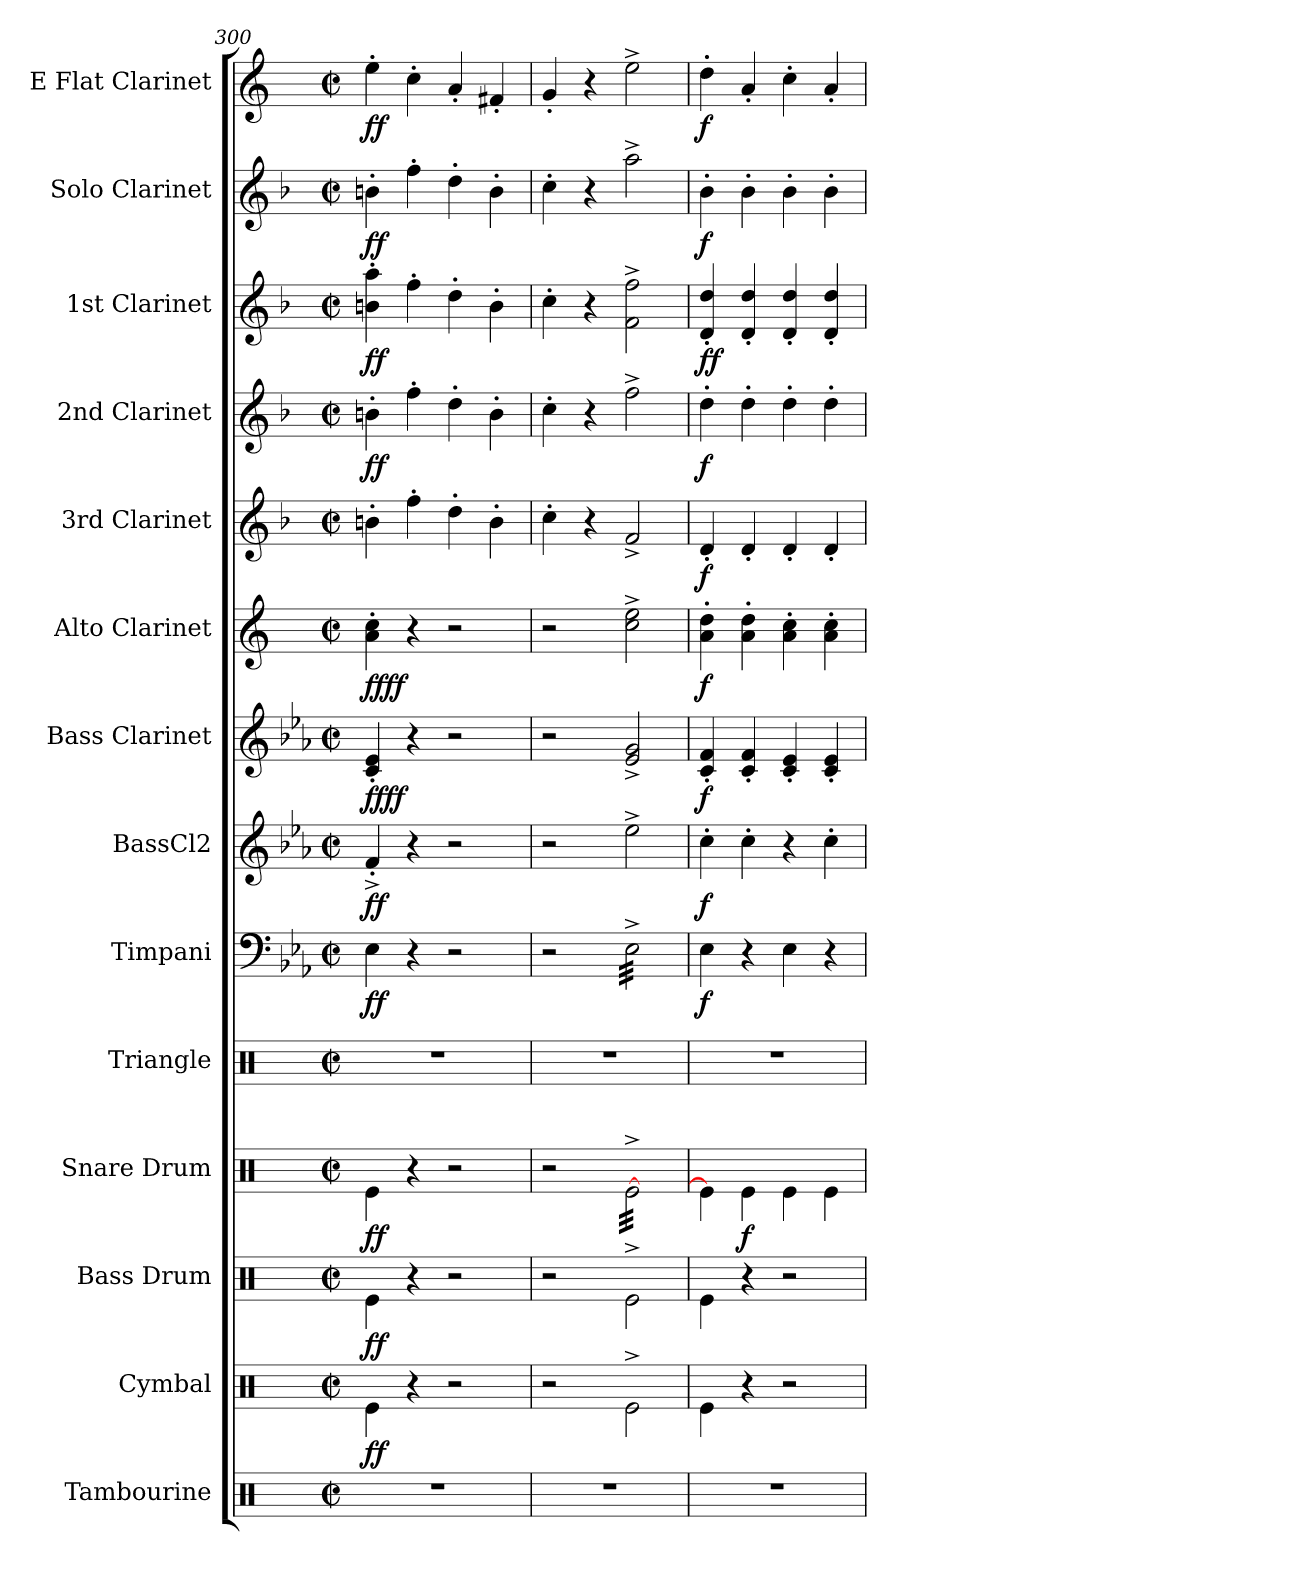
**kern	**kern	**dynam	**kern	**dynam	**kern	**dynam	**kern	**kern	**dynam	**kern	**dynam	**kern	**dynam	**kern	**dynam	**kern	**dynam	**kern	**dynam	**kern	**dynam	**kern	**dynam	**kern	**dynam
*part14	*part13	*part13	*part12	*part12	*part11	*part11	*part10	*part9	*part9	*part8	*part8	*part7	*part7	*part6	*part6	*part5	*part5	*part4	*part4	*part3	*part3	*part2	*part2	*part1	*part1
*staff14	*staff13	*staff13	*staff12	*staff12	*staff11	*staff11	*staff10	*staff9	*staff9	*staff8	*staff8	*staff7	*staff7	*staff6	*staff6	*staff5	*staff5	*staff4	*staff4	*staff3	*staff3	*staff2	*staff2	*staff1	*staff1
*I"Tambourine	*I"Cymbal	*	*I"Bass Drum	*	*I"Snare Drum	*	*I"Triangle	*I"Timpani	*	*I"BassCl2	*	*I"Bass Clarinet	*	*I"Alto Clarinet	*	*I"3rd Clarinet	*	*I"2nd Clarinet	*	*I"1st Clarinet	*	*I"Solo Clarinet	*	*I"E Flat Clarinet	*
*I'Tamb.	*I'Cym.	*	*I'B. Dr.	*	*I'Sn. Dr.	*	*I'Trgl.	*I'Timp.	*	*I'B. Cl2	*	*I'B. Cl.	*	*I'A. Cl.	*	*I'3rdCl.	*	*I'2nd Cl.	*	*I'1stCl.	*	*I'SoloCl.	*	*	*
*clefX	*clefX	*	*clefX	*	*clefX	*	*clefX	*clefF4	*	*clefG2	*	*clefG2	*	*clefG2	*	*clefG2	*	*clefG2	*	*clefG2	*	*clefG2	*	*clefG2	*
*	*	*	*	*	*	*	*	*	*	*ITrd8c14	*	*ITrd8c14	*	*ITrd5c9	*	*ITrd1c2	*	*ITrd1c2	*	*ITrd1c2	*	*ITrd1c2	*	*ITrd-2c-3	*
*k[]	*k[]	*	*k[]	*	*k[]	*	*k[]	*k[b-e-a-]	*	*k[b-e-a-]	*	*k[b-e-a-]	*	*k[b-e-a-]	*	*k[b-e-a-]	*	*k[b-e-a-]	*	*k[b-e-a-]	*	*k[b-e-a-]	*	*k[b-e-a-]	*
*M4/4	*M4/4	*	*M4/4	*	*M4/4	*	*M4/4	*M4/4	*	*M4/4	*	*M4/4	*	*M4/4	*	*M4/4	*	*M4/4	*	*M4/4	*	*M4/4	*	*M4/4	*
*met(c|)	*met(c|)	*	*met(c|)	*	*met(c|)	*	*met(c|)	*met(c|)	*	*met(c|)	*	*met(c|)	*	*met(c|)	*	*met(c|)	*	*met(c|)	*	*met(c|)	*	*met(c|)	*	*met(c|)	*
=300	=300	=300	=300	=300	=300	=300	=300	=300	=300	=300	=300	=300	=300	=300	=300	=300	=300	=300	=300	=300	=300	=300	=300	=300	=300
!	!	!LO:DY:b	!	!LO:DY:b	!	!LO:DY:b	!	!	!LO:DY:b	!	!LO:DY:b	!	!LO:DY:b	!	!	!	!	!	!	!	!	!	!	!	!
!	!	!	!	!	!	!	!	!	!	!	!	!	!LO:DY:n=1:b	!	!LO:DY:b	!	!	!	!	!	!	!	!	!	!
!	!	!	!	!	!	!	!	!	!	!	!	!	!	!	!LO:DY:n=1:b	!	!	!	!LO:DY:b	!	!LO:DY:b	!	!LO:DY:b	!	!LO:DY:b
1r	4Re\	ff	4Re\	ff	4Re\	ff	1r	4E-\	ff	4F'^/	ff	4C/' 4E-/'	ff ff	4c\' 4e-\'	ff ff	4an'\	.	4an'\	ff	4an\' 4gg\'	ff	4an'\	ff	4gg'\	ff
.	4r	.	4r	.	4r	.	.	4r	.	4r	.	4r	.	4r	.	4ee-'\	.	4ee-'\	.	4ee-'\	.	4ee-'\	.	4ee-'\	.
.	2r	.	2r	.	2r	.	.	2r	.	2r	.	2r	.	2r	.	4cc'\	.	4cc'\	.	4cc'\	.	4cc'\	.	4cc'/	.
.	.	.	.	.	.	.	.	.	.	.	.	.	.	.	.	4a'\	.	4a'\	.	4a'\	.	4a'\	.	4an'/	.
=301	=301	=301	=301	=301	=301	=301	=301	=301	=301	=301	=301	=301	=301	=301	=301	=301	=301	=301	=301	=301	=301	=301	=301	=301	=301
1r	2r	.	2r	.	2r	.	1r	2r	.	2r	.	2r	.	2r	.	4b-'\	.	4b-'\	.	4b-'\	.	4b-'\	.	4b-'/	.
.	.	.	.	.	.	.	.	.	.	.	.	.	.	.	.	4r	.	4r	.	4r	.	4r	.	4r	.
*	*	*	*	*	*tremolo	*	*	*	*	*	*	*	*	*	*	*	*	*	*	*	*	*	*	*	*
*	*	*	*	*	*	*	*	*tremolo	*	*	*	*	*	*	*	*	*	*	*	*	*	*	*	*	*
.	2Re^\	.	2Re^\	.	[32Re^\LLL	.	.	32E-^\LLL	.	2e-^\	.	2E-/^ 2G/^	.	2e-\^ 2g\^	.	2e-^/	.	2ee-^\	.	2e-\^ 2ee-\^	.	2gg^\	.	2gg^\	.
.	.	.	.	.	32Re^\	.	.	32E-^\	.	.	.	.	.	.	.	.	.	.	.	.	.	.	.	.	.
.	.	.	.	.	32Re^\	.	.	32E-^\	.	.	.	.	.	.	.	.	.	.	.	.	.	.	.	.	.
.	.	.	.	.	32Re^\	.	.	32E-^\	.	.	.	.	.	.	.	.	.	.	.	.	.	.	.	.	.
.	.	.	.	.	32Re^\	.	.	32E-^\	.	.	.	.	.	.	.	.	.	.	.	.	.	.	.	.	.
.	.	.	.	.	32Re^\	.	.	32E-^\	.	.	.	.	.	.	.	.	.	.	.	.	.	.	.	.	.
.	.	.	.	.	32Re^\	.	.	32E-^\	.	.	.	.	.	.	.	.	.	.	.	.	.	.	.	.	.
.	.	.	.	.	32Re^\	.	.	32E-^\	.	.	.	.	.	.	.	.	.	.	.	.	.	.	.	.	.
.	.	.	.	.	32Re^\	.	.	32E-^\	.	.	.	.	.	.	.	.	.	.	.	.	.	.	.	.	.
.	.	.	.	.	32Re^\	.	.	32E-^\	.	.	.	.	.	.	.	.	.	.	.	.	.	.	.	.	.
.	.	.	.	.	32Re^\	.	.	32E-^\	.	.	.	.	.	.	.	.	.	.	.	.	.	.	.	.	.
.	.	.	.	.	32Re^\	.	.	32E-^\	.	.	.	.	.	.	.	.	.	.	.	.	.	.	.	.	.
.	.	.	.	.	32Re^\	.	.	32E-^\	.	.	.	.	.	.	.	.	.	.	.	.	.	.	.	.	.
.	.	.	.	.	32Re^\	.	.	32E-^\	.	.	.	.	.	.	.	.	.	.	.	.	.	.	.	.	.
.	.	.	.	.	32Re^\	.	.	32E-^\	.	.	.	.	.	.	.	.	.	.	.	.	.	.	.	.	.
.	.	.	.	.	32Re^\JJJ	.	.	32E-^\JJJ	.	.	.	.	.	.	.	.	.	.	.	.	.	.	.	.	.
*	*	*	*	*	*	*	*	*Xtremolo	*	*	*	*	*	*	*	*	*	*	*	*	*	*	*	*	*
*	*	*	*	*	*Xtremolo	*	*	*	*	*	*	*	*	*	*	*	*	*	*	*	*	*	*	*	*
!!LO:PB:g=z
=302	=302	=302	=302	=302	=302	=302	=302	=302	=302	=302	=302	=302	=302	=302	=302	=302	=302	=302	=302	=302	=302	=302	=302	=302	=302
!	!	!	!	!	!	!	!	!	!LO:DY:b	!	!LO:DY:b	!	!LO:DY:b	!	!LO:DY:b	!	!LO:DY:b	!	!LO:DY:b	!	!LO:DY:b	!	!	!	!
!	!	!	!	!	!	!	!	!	!	!	!	!	!	!	!	!	!	!	!	!	!LO:DY:n=1:b	!	!LO:DY:b	!	!LO:DY:b
1r	4Re\	.	4Re\	.	4Re\]	.	1r	4E-\	f	4c'\	f	4C/' 4F/'	f	4c\' 4f\'	f	4c'/	f	4cc'\	f	4c/' 4cc/'	f f	4a-'\	f	4ff'\	f
!	!	!	!	!	!	!LO:DY:b	!	!	!	!	!	!	!	!	!	!	!	!	!	!	!	!	!	!	!
.	4r	.	4r	.	4Re\	f	.	4r	.	4c'\	.	4C/' 4F/'	.	4c\' 4f\'	.	4c'/	.	4cc'\	.	4c/' 4cc/'	.	4a-'\	.	4cc'/	.
.	2r	.	2r	.	4Re\	.	.	4E-\	.	4r	.	4C/' 4E-/'	.	4c\' 4e-\'	.	4c'/	.	4cc'\	.	4c/' 4cc/'	.	4a-'\	.	4ee-'\	.
.	.	.	.	.	4Re\	.	.	4r	.	4c'\	.	4C/' 4E-/'	.	4c\' 4e-\'	.	4c'/	.	4cc'\	.	4c/' 4cc/'	.	4a-'\	.	4cc'/	.
=	=	=	=	=	=	=	=	=	=	=	=	=	=	=	=	=	=	=	=	=	=	=	=	=	=
*-	*-	*-	*-	*-	*-	*-	*-	*-	*-	*-	*-	*-	*-	*-	*-	*-	*-	*-	*-	*-	*-	*-	*-	*-	*-
